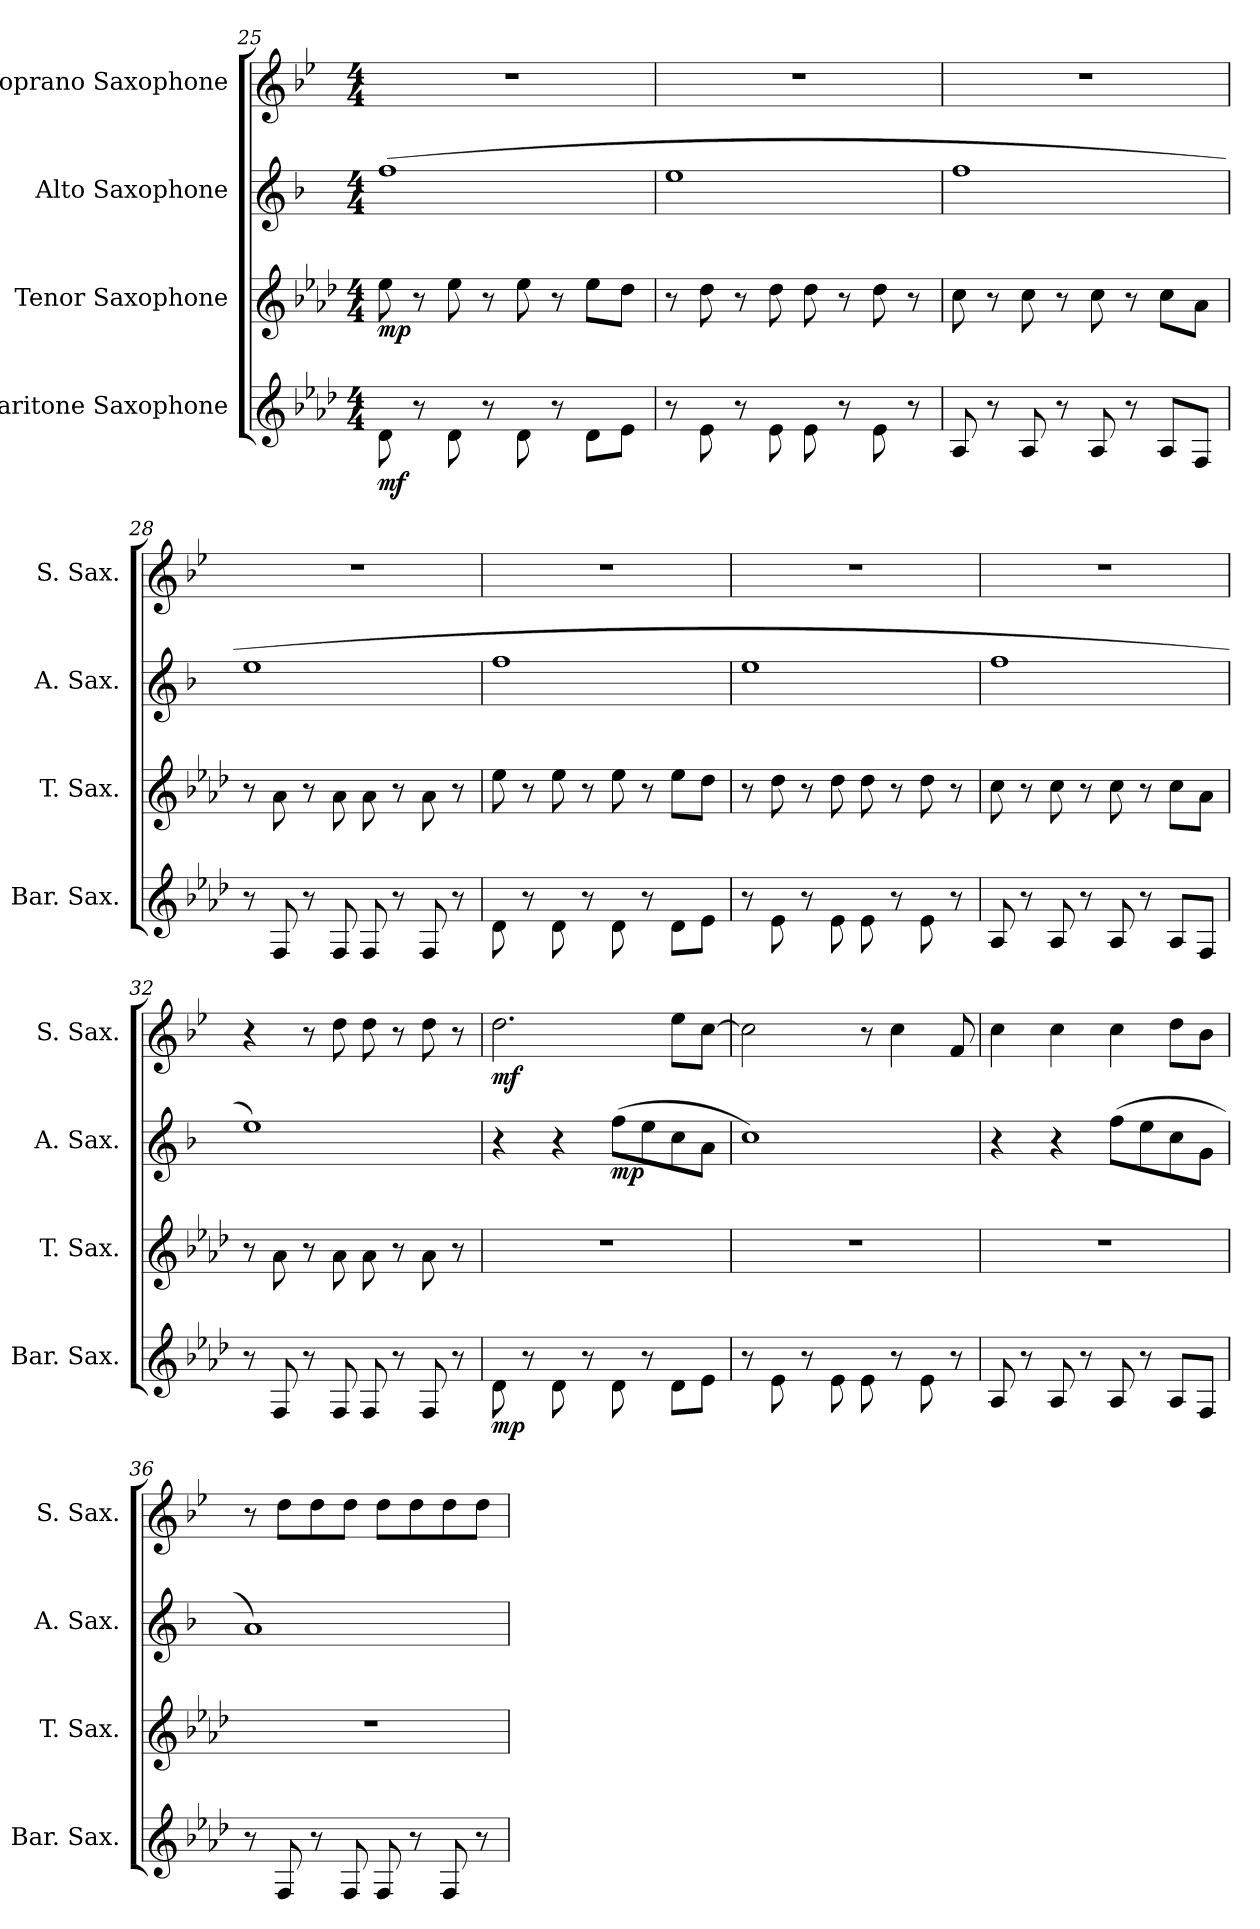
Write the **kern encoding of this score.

**kern	**dynam	**kern	**dynam	**kern	**dynam	**kern	**dynam
*part4	*part4	*part3	*part3	*part2	*part2	*part1	*part1
*staff4	*staff4	*staff3	*staff3	*staff2	*staff2	*staff1	*staff1
*I"Baritone Saxophone	*	*I"Tenor Saxophone	*	*I"Alto Saxophone	*	*I"Soprano Saxophone	*
*I'Bar. Sax.	*	*I'T. Sax.	*	*I'A. Sax.	*	*I'S. Sax.	*
!!LO:LB:g=z
*clefG2	*	*clefG2	*	*clefG2	*	*clefG2	*
*ITrd12c21	*	*ITrd8c14	*	*ITrd5c9	*	*ITrd1c2	*
*k[b-e-a-d-]	*	*k[b-e-a-d-]	*	*k[b-e-a-d-]	*	*k[b-e-a-d-]	*
*M4/4	*	*M4/4	*	*M4/4	*	*M4/4	*
=25	=25	=25	=25	=25	=25	=25	=25
!	!LO:DY:b	!	!LO:DY:b	!	!	!	!
8D-\	mf	8e-\	mp	(1a-	.	1r	.
8r	.	8r	.	.	.	.	.
8D-\	.	8e-\	.	.	.	.	.
8r	.	8r	.	.	.	.	.
8D-\	.	8e-\	.	.	.	.	.
8r	.	8r	.	.	.	.	.
8D-\L	.	8e-\L	.	.	.	.	.
8E-\J	.	8d-\J	.	.	.	.	.
=26	=26	=26	=26	=26	=26	=26	=26
8r	.	8r	.	1g	.	1r	.
8E-\	.	8d-\	.	.	.	.	.
8r	.	8r	.	.	.	.	.
8E-\	.	8d-\	.	.	.	.	.
8E-\	.	8d-\	.	.	.	.	.
8r	.	8r	.	.	.	.	.
8E-\	.	8d-\	.	.	.	.	.
8r	.	8r	.	.	.	.	.
=27	=27	=27	=27	=27	=27	=27	=27
8AA-/	.	8c\	.	1a-	.	1r	.
8r	.	8r	.	.	.	.	.
8AA-/	.	8c\	.	.	.	.	.
8r	.	8r	.	.	.	.	.
8AA-/	.	8c\	.	.	.	.	.
8r	.	8r	.	.	.	.	.
8AA-/L	.	8c\L	.	.	.	.	.
8FF/J	.	8A-\J	.	.	.	.	.
=28	=28	=28	=28	=28	=28	=28	=28
8r	.	8r	.	1g	.	1r	.
8FF/	.	8A-\	.	.	.	.	.
8r	.	8r	.	.	.	.	.
8FF/	.	8A-\	.	.	.	.	.
8FF/	.	8A-\	.	.	.	.	.
8r	.	8r	.	.	.	.	.
8FF/	.	8A-\	.	.	.	.	.
8r	.	8r	.	.	.	.	.
=29	=29	=29	=29	=29	=29	=29	=29
8D-\	.	8e-\	.	1a-	.	1r	.
8r	.	8r	.	.	.	.	.
8D-\	.	8e-\	.	.	.	.	.
8r	.	8r	.	.	.	.	.
8D-\	.	8e-\	.	.	.	.	.
8r	.	8r	.	.	.	.	.
8D-\L	.	8e-\L	.	.	.	.	.
8E-\J	.	8d-\J	.	.	.	.	.
!!LO:LB:g=z
=30	=30	=30	=30	=30	=30	=30	=30
8r	.	8r	.	1g	.	1r	.
8E-\	.	8d-\	.	.	.	.	.
8r	.	8r	.	.	.	.	.
8E-\	.	8d-\	.	.	.	.	.
8E-\	.	8d-\	.	.	.	.	.
8r	.	8r	.	.	.	.	.
8E-\	.	8d-\	.	.	.	.	.
8r	.	8r	.	.	.	.	.
=31	=31	=31	=31	=31	=31	=31	=31
8AA-/	.	8c\	.	1a-	.	1r	.
8r	.	8r	.	.	.	.	.
8AA-/	.	8c\	.	.	.	.	.
8r	.	8r	.	.	.	.	.
8AA-/	.	8c\	.	.	.	.	.
8r	.	8r	.	.	.	.	.
8AA-/L	.	8c\L	.	.	.	.	.
8FF/J	.	8A-\J	.	.	.	.	.
=32	=32	=32	=32	=32	=32	=32	=32
8r	.	8r	.	1g)	.	4r	.
8FF/	.	8A-\	.	.	.	.	.
8r	.	8r	.	.	.	8r	.
8FF/	.	8A-\	.	.	.	8cc\	.
8FF/	.	8A-\	.	.	.	8cc\	.
8r	.	8r	.	.	.	8r	.
8FF/	.	8A-\	.	.	.	8cc\	.
8r	.	8r	.	.	.	8r	.
=33	=33	=33	=33	=33	=33	=33	=33
!	!LO:DY:b	!	!	!	!	!	!LO:DY:b
8D-\	mp	1r	.	4r	.	2.cc\	mf
8r	.	.	.	.	.	.	.
8D-\	.	.	.	4r	.	.	.
8r	.	.	.	.	.	.	.
!	!	!	!	!	!LO:DY:b	!	!
8D-\	.	.	.	(8a-\L	mp	.	.
8r	.	.	.	8g\	.	.	.
8D-\L	.	.	.	8e-\	.	8dd-\L	.
8E-\J	.	.	.	8c\J	.	[8b-\J	.
!!LO:PB:g=z
=34	=34	=34	=34	=34	=34	=34	=34
8r	.	1r	.	1e-)	.	2b-\]	.
8E-\	.	.	.	.	.	.	.
8r	.	.	.	.	.	.	.
8E-\	.	.	.	.	.	.	.
8E-\	.	.	.	.	.	8r	.
8r	.	.	.	.	.	4b-\	.
8E-\	.	.	.	.	.	.	.
8r	.	.	.	.	.	8e-/	.
=35	=35	=35	=35	=35	=35	=35	=35
8AA-/	.	1r	.	4r	.	4b-\	.
8r	.	.	.	.	.	.	.
8AA-/	.	.	.	4r	.	4b-\	.
8r	.	.	.	.	.	.	.
8AA-/	.	.	.	(8a-\L	.	4b-\	.
8r	.	.	.	8g\	.	.	.
8AA-/L	.	.	.	8e-\	.	8cc\L	.
8FF/J	.	.	.	8B-\J	.	8a-\J	.
=36	=36	=36	=36	=36	=36	=36	=36
8r	.	1r	.	1c)	.	8r	.
8FF/	.	.	.	.	.	8cc\L	.
8r	.	.	.	.	.	8cc\	.
8FF/	.	.	.	.	.	8cc\J	.
8FF/	.	.	.	.	.	8cc\L	.
8r	.	.	.	.	.	8cc\	.
8FF/	.	.	.	.	.	8cc\	.
8r	.	.	.	.	.	8cc\J	.
=	=	=	=	=	=	=	=
*-	*-	*-	*-	*-	*-	*-	*-
